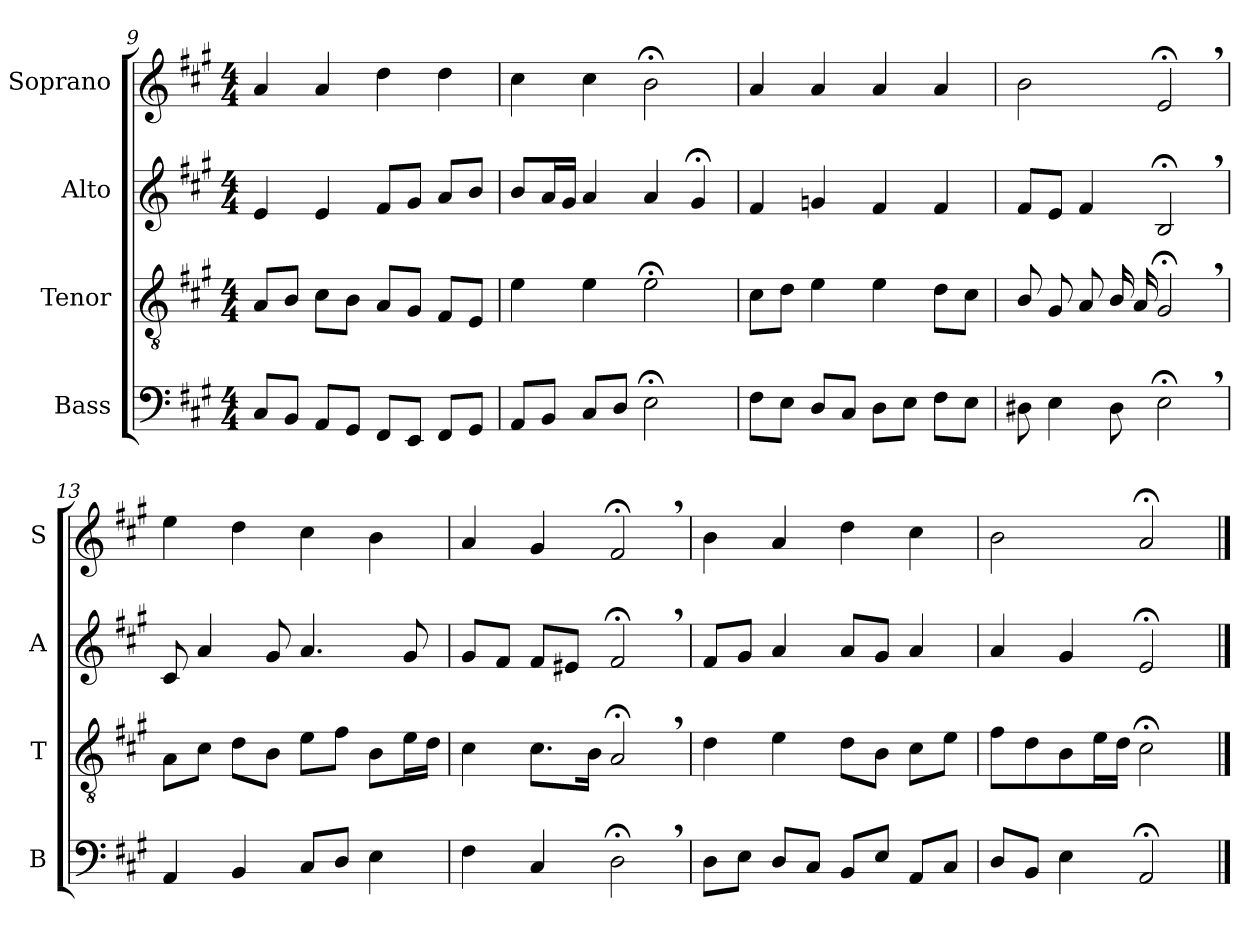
**kern	**kern	**kern	**kern
*part4	*part3	*part2	*part1
*staff4	*staff3	*staff2	*staff1
*I"Bass	*I"Tenor	*I"Alto	*I"Soprano
*I'B	*I'T	*I'A	*I'S
*clefF4	*clefGv2	*clefG2	*clefG2
*k[f#c#g#]	*k[f#c#g#]	*k[f#c#g#]	*k[f#c#g#]
*M4/4	*M4/4	*M4/4	*M4/4
=9	=9	=9	=9
8C#/L	8A/L	4e/	4a/
8BB/J	8B/J	.	.
8AA/L	8c#\L	4e/	4a/
8GG#/J	8B\J	.	.
8FF#/L	8A/L	8f#/L	4dd\
8EE/J	8G#/J	8g#/J	.
8FF#/L	8F#/L	8a/L	4dd\
8GG#/J	8E/J	8b/J	.
=10	=10	=10	=10
8AA/L	4e\	8b/L	4cc#\
8BB/J	.	16a/L	.
.	.	16g#/JJ	.
8C#/L	4e\	4a/	4cc#\
8D/J	.	.	.
2E;<\	2e;<\	4a/	2b;<\
.	.	4g#;</	.
=11	=11	=11	=11
8F#\L	8c#\L	4f#/	4a/
8E\J	8d\J	.	.
8D/L	4e\	4gn/	4a/
8C#/J	.	.	.
8D\L	4e\	4f#/	4a:/
8E\J	.	.	.
8F#\L	8d\L	4f#/	4a/
8E\J	8c#\J	.	.
=12	=12	=12	=12
8D#X\	8B/	8f#/L	2b\
4E\	8G#/	8e/J	.
.	8A/	4f#/	.
8D#\	16B/	.	.
.	16A/	.	.
2E;<,\	2G#;<,/	2B;<,/	2e;<,/
=13	=13	=13	=13
4AA/	8A\L	8c#/	4ee\
.	8c#\J	4a/	.
4BB/	8d\L	.	4dd\
.	8B\J	8g#/	.
8C#/L	8e\L	4.a/	4cc#:\
8D/J	8f#\J	.	.
4E\	8B\L	.	4b\
.	16e\L	8g#/	.
.	16d\JJ	.	.
=14	=14	=14	=14
4F#\	4c#\	8g#/L	4a/
.	.	8f#/J	.
4C#/	8.c#\L	8f#/L	4g#/
.	.	8e#X/J	.
.	16B\Jk	.	.
2D;<,\	2A;<,/	2f#;<,/	2f#;<,/
=15	=15	=15	=15
8D\L	4d\	8f#/L	4b\
8E\J	.	8g#/J	.
8D/L	4e\	4a/	4a/
8C#/J	.	.	.
8BB/L	8d\L	8a/L	4dd\
8E/J	8B\J	8g#/J	.
8AA/L	8c#\L	4a/	4cc#\
8C#/J	8e\J	.	.
=16	=16	=16	=16
8D/L	8f#\L	4a/	2b\
8BB/J	8d\	.	.
4E\	8B\	4g#/	.
.	16e\L	.	.
.	16d\JJ	.	.
2AA;</	2c#;<\	2e;</	2a;</
==	==	==	==
*-	*-	*-	*-
